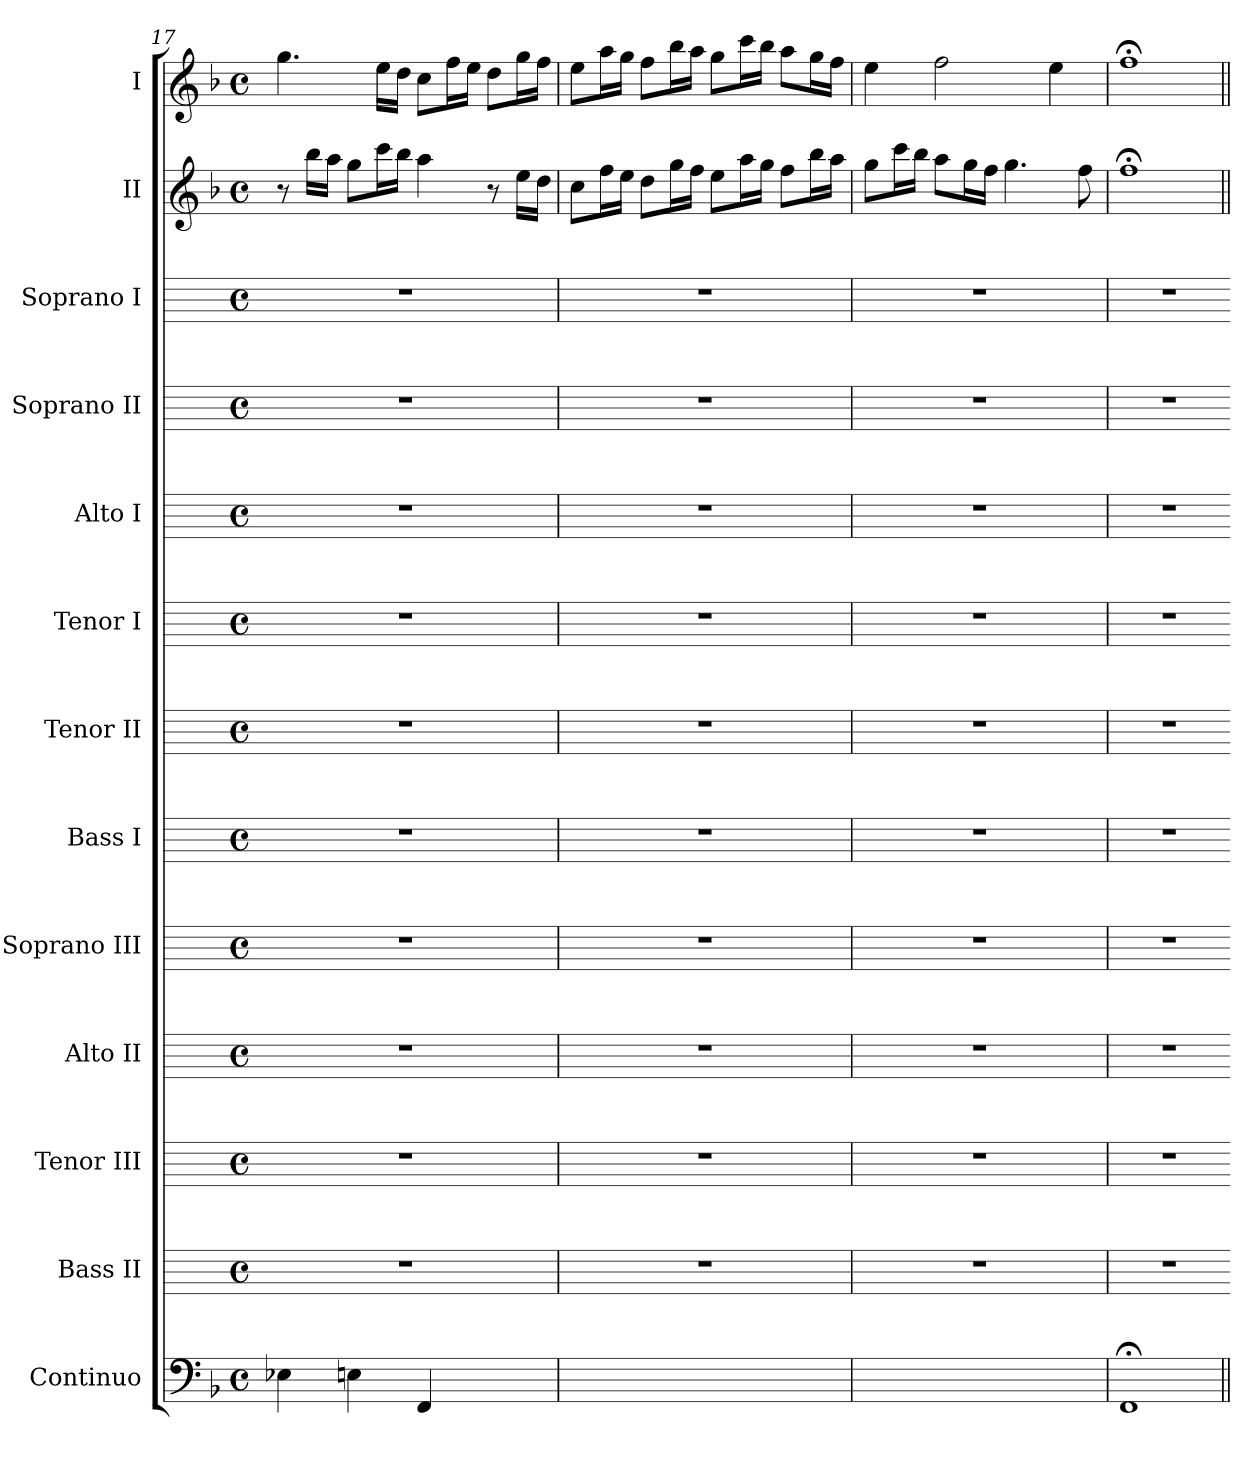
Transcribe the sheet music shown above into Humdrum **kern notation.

**kern	**text	**kern	**kern	**kern	**kern	**kern	**kern	**kern	**kern	**kern	**kern	**kern	**kern
*part13	*part13	*part12	*part11	*part10	*part9	*part8	*part7	*part6	*part5	*part4	*part3	*part2	*part1
*staff13	*staff13	*staff12	*staff11	*staff10	*staff9	*staff8	*staff7	*staff6	*staff5	*staff4	*staff3	*staff2	*staff1
*I"Continuo	*	*I"Bass II	*I"Tenor III	*I"Alto II	*I"Soprano III	*I"Bass I	*I"Tenor II	*I"Tenor I	*I"Alto I	*I"Soprano II	*I"Soprano I	*I"II	*I"I
*	*	*I'B	*I'T	*I'A	*I'S	*I'B I	*I'T II	*I'T I	*I'A I	*I'S II	*I'S I	*I'II	*I'I
*clefF4	*	*	*	*	*	*	*	*	*	*	*	*clefG2	*clefG2
*	*	*ITrd4c7	*ITrd4c7	*ITrd4c7	*ITrd4c7	*	*	*	*	*	*	*	*
*k[b-]	*	*	*	*	*	*	*	*	*	*	*	*k[b-]	*k[b-]
*F:	*	*	*	*	*	*	*	*	*	*	*	*F:	*F:
*M4/4	*	*M4/4	*M4/4	*M4/4	*M4/4	*M4/4	*M4/4	*M4/4	*M4/4	*M4/4	*M4/4	*M4/4	*M4/4
*met(c)	*	*met(c)	*met(c)	*met(c)	*met(c)	*met(c)	*met(c)	*met(c)	*met(c)	*met(c)	*met(c)	*met(c)	*met(c)
=17	=17	=17	=17	=17	=17	=17	=17	=17	=17	=17	=17	=17	=17
4E-X	.	1r	1r	1r	1r	1r	1r	1r	1r	1r	1r	8r	4.gg
.	.	.	.	.	.	.	.	.	.	.	.	16bb-LL	.
.	.	.	.	.	.	.	.	.	.	.	.	16aaJJ	.
4En	.	.	.	.	.	.	.	.	.	.	.	8ggL	.
.	.	.	.	.	.	.	.	.	.	.	.	16cccL	16eeLL
.	.	.	.	.	.	.	.	.	.	.	.	16bb-JJ	16ddJJ
4FF	.	.	.	.	.	.	.	.	.	.	.	4aa	8ccL
.	.	.	.	.	.	.	.	.	.	.	.	.	16ffL
.	.	.	.	.	.	.	.	.	.	.	.	.	16eeJJ
!	!LO:LY:b	!	!	!	!	!	!	!	!	!	!	!	!
[8GGLyy	5	.	.	.	.	.	.	.	.	.	.	8r	8ddL
!	!LO:LY:b	!	!	!	!	!	!	!	!	!	!	!	!
8GGJyy]	6	.	.	.	.	.	.	.	.	.	.	16eeLL	16ggL
.	.	.	.	.	.	.	.	.	.	.	.	16ddJJ	16ffJJ
=18	=18	=18	=18	=18	=18	=18	=18	=18	=18	=18	=18	=18	=18
!	!LO:LY:b	!	!	!	!	!	!	!	!	!	!	!	!
[8AALyy	5	1r	1r	1r	1r	1r	1r	1r	1r	1r	1r	8ccL	8eeL
!	!LO:LY:b	!	!	!	!	!	!	!	!	!	!	!	!
8AAJyy]	6	.	.	.	.	.	.	.	.	.	.	16ffL	16aaL
.	.	.	.	.	.	.	.	.	.	.	.	16eeJJ	16ggJJ
!	!LO:LY:b	!	!	!	!	!	!	!	!	!	!	!	!
[8BB-Lyy	5	.	.	.	.	.	.	.	.	.	.	8ddL	8ffL
!	!LO:LY:b	!	!	!	!	!	!	!	!	!	!	!	!
8BB-Jyy]	6	.	.	.	.	.	.	.	.	.	.	16ggL	16bb-L
.	.	.	.	.	.	.	.	.	.	.	.	16ffJJ	16aaJJ
(<[4Cyy	.	.	.	.	.	.	.	.	.	.	.	8eeL	8ggL
.	.	.	.	.	.	.	.	.	.	.	.	16aaL	16cccL
.	.	.	.	.	.	.	.	.	.	.	.	16ggJJ	16bb-JJ
!	!LO:LY:b	!	!	!	!	!	!	!	!	!	!	!	!
4Cyy_	4	.	.	.	.	.	.	.	.	.	.	8ffL	8aaL
.	.	.	.	.	.	.	.	.	.	.	.	16bb-L	16ggL
.	.	.	.	.	.	.	.	.	.	.	.	16aaJJ	16ffJJ
=19	=19	=19	=19	=19	=19	=19	=19	=19	=19	=19	=19	=19	=19
!	!LO:LY:b	!	!	!	!	!	!	!	!	!	!	!	!
4Cyy_)	3	1r	1r	1r	1r	1r	1r	1r	1r	1r	1r	8ggL	4ee
.	.	.	.	.	.	.	.	.	.	.	.	16cccL	.
.	.	.	.	.	.	.	.	.	.	.	.	16bb-JJ	.
!	!LO:LY:b	!	!	!	!	!	!	!	!	!	!	!	!
4Cyy_	4	.	.	.	.	.	.	.	.	.	.	8aaL	2ff
.	.	.	.	.	.	.	.	.	.	.	.	16ggL	.
.	.	.	.	.	.	.	.	.	.	.	.	16ffJJ	.
4Cyy_	.	.	.	.	.	.	.	.	.	.	.	4.gg	.
!	!LO:LY:b	!	!	!	!	!	!	!	!	!	!	!	!
4Cyy]	3	.	.	.	.	.	.	.	.	.	.	.	4ee
.	.	.	.	.	.	.	.	.	.	.	.	8ff	.
=20	=20	=20	=20	=20	=20	=20	=20	=20	=20	=20	=20	=20	=20
1FF;<	.	1r	1r	1r	1r	1r	1r	1r	1r	1r	1r	1ff;<	1ff;<
=||	=||	=	=	=	=	=	=	=	=	=	=	=||	=||
*-	*-	*-	*-	*-	*-	*-	*-	*-	*-	*-	*-	*-	*-
